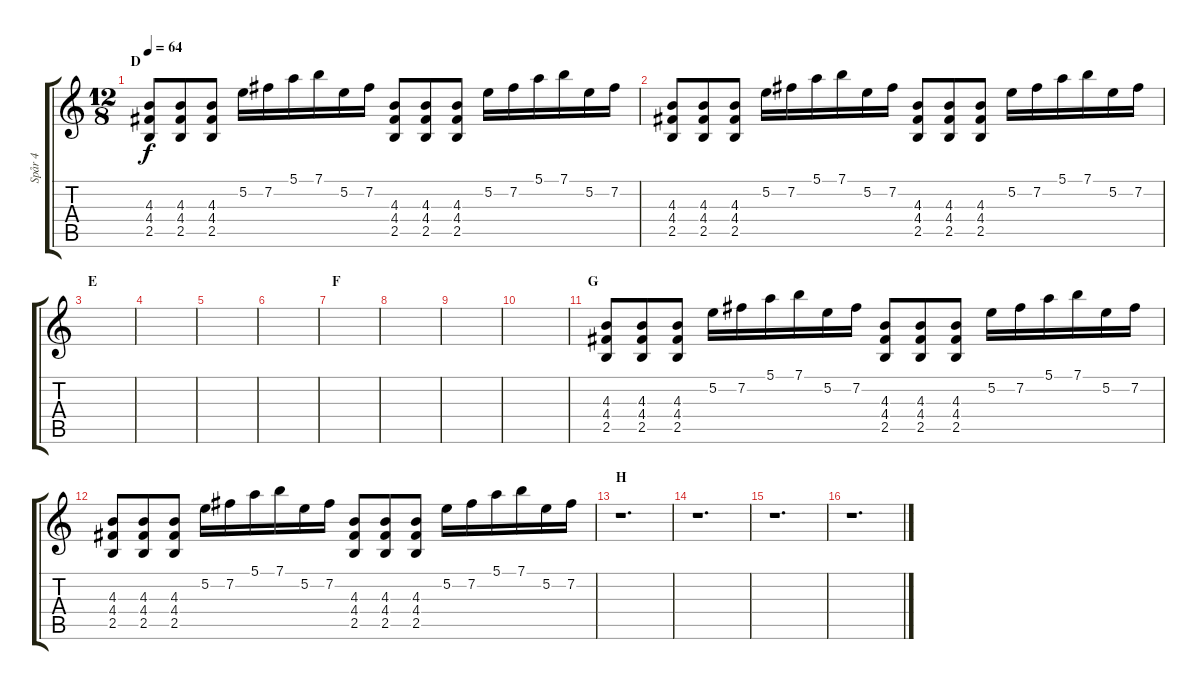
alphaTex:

\track ("Spår 4" "Spår 4") {instrument distortionguitar}
\staff {score tabs}
\tuning (E4 B3 G3 D3 A2 E2) {hide}
\ts (12 8)
\section ("" "D")
\tempo 64
\clef g2
\ks c
(4.3 4.4 2.5).8{dy f} (4.3 4.4 2.5).8 (4.3 4.4 2.5).8 5.2.16 7.2.16 5.1.16 7.1.16 5.2.16 7.2.16 (4.3 4.4 2.5).8 (4.3 4.4 2.5).8 (4.3 4.4 2.5).8 5.2.16 7.2.16 5.1.16 7.1.16 5.2.16 7.2.16 |
(4.3 4.4 2.5).8 (4.3 4.4 2.5).8 (4.3 4.4 2.5).8 5.2.16 7.2.16 5.1.16 7.1.16 5.2.16 7.2.16 (4.3 4.4 2.5).8 (4.3 4.4 2.5).8 (4.3 4.4 2.5).8 5.2.16 7.2.16 5.1.16 7.1.16 5.2.16 7.2.16 |
\section ("" "E")
|
|
|
|
\section ("" "F")
|
|
|
|
\section ("" "G")
(4.3 4.4 2.5).8 (4.3 4.4 2.5).8 (4.3 4.4 2.5).8 5.2.16 7.2.16 5.1.16 7.1.16 5.2.16 7.2.16 (4.3 4.4 2.5).8 (4.3 4.4 2.5).8 (4.3 4.4 2.5).8 5.2.16 7.2.16 5.1.16 7.1.16 5.2.16 7.2.16 |
(4.3 4.4 2.5).8 (4.3 4.4 2.5).8 (4.3 4.4 2.5).8 5.2.16 7.2.16 5.1.16 7.1.16 5.2.16 7.2.16 (4.3 4.4 2.5).8 (4.3 4.4 2.5).8 (4.3 4.4 2.5).8 5.2.16 7.2.16 5.1.16 7.1.16 5.2.16 7.2.16 |
\section ("" "H")
r.1{d} |
r.1{d} |
r.1{d} |
r.1{d}
